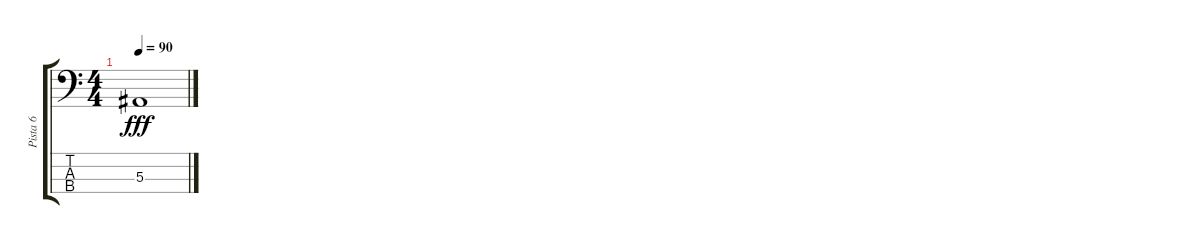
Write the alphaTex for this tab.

\track ("Pista 6" "Pista 6") {instrument electricbassfinger}
\staff {score tabs}
\tuning (Eb2 Bb1 F1 C1) {hide}
\ts (4 4)
\tempo 90
\clef f4
\ks c
5.3.1{dy fff}
